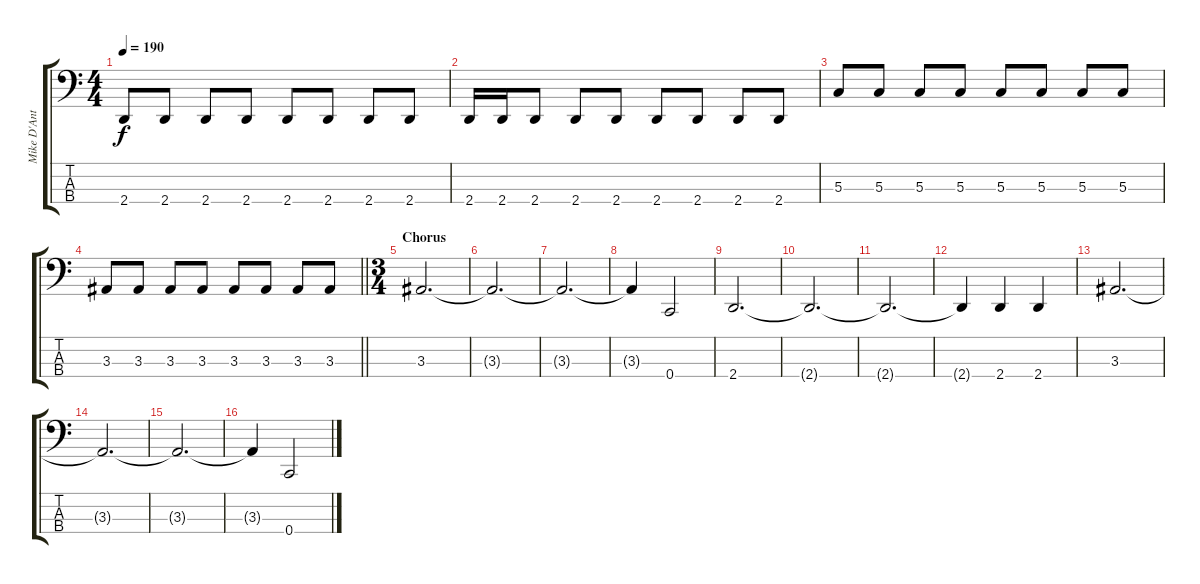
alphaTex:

\track ("Mike D'Antonio" "Mike D'Ant") {instrument electricbasspick}
\staff {score tabs}
\tuning (F2 C2 G1 C1) {hide}
\ts (4 4)
\tempo 190
\clef f4
\ks c
2.4.8{dy f} 2.4.8 2.4.8 2.4.8 2.4.8 2.4.8 2.4.8 2.4.8 |
2.4.16 2.4.16 2.4.8 2.4.8 2.4.8 2.4.8 2.4.8 2.4.8 2.4.8 |
5.3.8 5.3.8 5.3.8 5.3.8 5.3.8 5.3.8 5.3.8 5.3.8 |
\barLineRight lightlight
3.3.8 3.3.8 3.3.8 3.3.8 3.3.8 3.3.8 3.3.8 3.3.8 |
\ts (3 4)
\section ("" "Chorus")
3.3.2{d} |
3.3{t}.2{d} |
3.3{t}.2{d} |
3.3{t}.4 0.4.2 |
2.4.2{d} |
2.4{t}.2{d} |
2.4{t}.2{d} |
2.4{t}.4 2.4.4 2.4.4 |
3.3.2{d} |
3.3{t}.2{d} |
3.3{t}.2{d} |
3.3{t}.4 0.4.2
